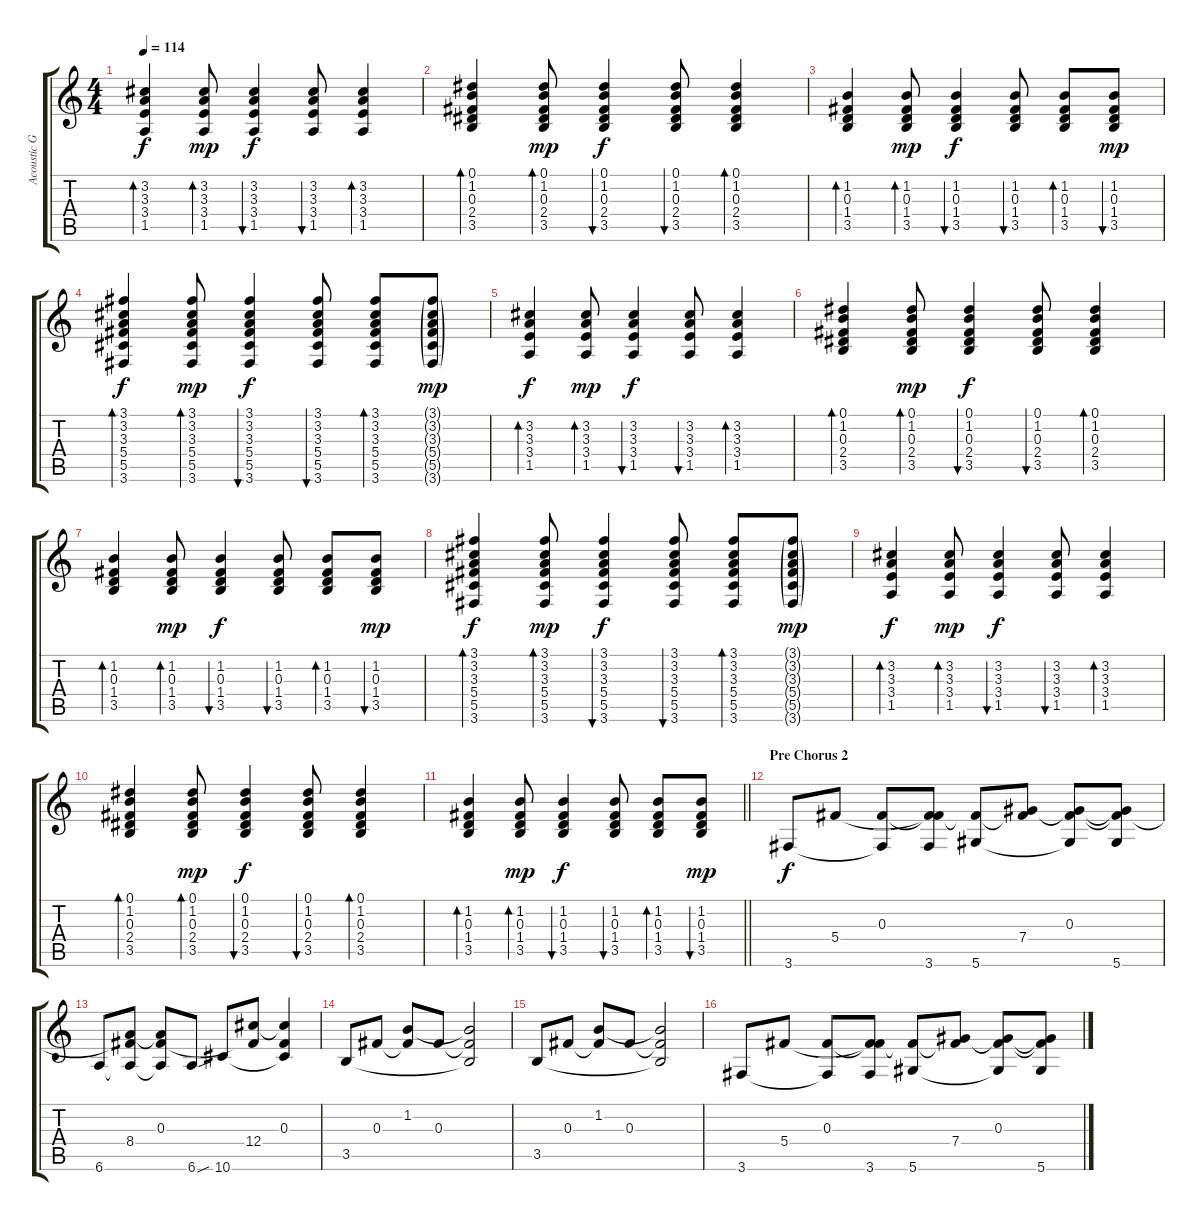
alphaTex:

\track ("Acoustic Guitar" "Acoustic G") {instrument acousticguitarsteel}
\staff {score tabs}
\tuning (Eb4 Bb3 Gb3 Db3 Ab2 Eb2) {hide}
\ts (4 4)
\tempo 114
\clef g2
\ks c
(3.2 3.3 3.4 1.5).4{bd 60 dy f} (3.2 3.3 3.4 1.5).8{bd 30 dy mp} (3.2 3.3 3.4 1.5).4{bu 30 dy f} (3.2 3.3 3.4 1.5).8{bu 60} (3.2 3.3 3.4 1.5).4{bd 30} |
(0.1 1.2 0.3 2.4 3.5).4{bd 60} (0.1 1.2 0.3 2.4 3.5).8{bd 30 dy mp} (0.1 1.2 0.3 2.4 3.5).4{bu 30 dy f} (0.1 1.2 0.3 2.4 3.5).8{bu 30} (0.1 1.2 0.3 2.4 3.5).4{bd 30} |
(1.2 0.3 1.4 3.5).4{bd 60} (1.2 0.3 1.4 3.5).8{bd 30 dy mp} (1.2 0.3 1.4 3.5).4{bu 30 dy f} (1.2 0.3 1.4 3.5).8{bu 30} (1.2 0.3 1.4 3.5).8{bd 30} (1.2 0.3 1.4 3.5).8{bu 30 dy mp} |
(3.1 3.2 3.3 5.4 5.5 3.6).4{bd 60 dy f} (3.1 3.2 3.3 5.4 5.5 3.6).8{bd 30 dy mp} (3.1 3.2 3.3 5.4 5.5 3.6).4{bu 30 dy f} (3.1 3.2 3.3 5.4 5.5 3.6).8{bu 60} (3.1 3.2 3.3 5.4 5.5 3.6).8{bd 30} (3.1{g} 3.2{g} 3.3{g} 5.4{g} 5.5{g} 3.6{g}).8{dy mp} |
(3.2 3.3 3.4 1.5).4{bd 60 dy f} (3.2 3.3 3.4 1.5).8{bd 30 dy mp} (3.2 3.3 3.4 1.5).4{bu 30 dy f} (3.2 3.3 3.4 1.5).8{bu 60} (3.2 3.3 3.4 1.5).4{bd 30} |
(0.1 1.2 0.3 2.4 3.5).4{bd 60} (0.1 1.2 0.3 2.4 3.5).8{bd 30 dy mp} (0.1 1.2 0.3 2.4 3.5).4{bu 30 dy f} (0.1 1.2 0.3 2.4 3.5).8{bu 30} (0.1 1.2 0.3 2.4 3.5).4{bd 30} |
(1.2 0.3 1.4 3.5).4{bd 60} (1.2 0.3 1.4 3.5).8{bd 30 dy mp} (1.2 0.3 1.4 3.5).4{bu 30 dy f} (1.2 0.3 1.4 3.5).8{bu 30} (1.2 0.3 1.4 3.5).8{bd 30} (1.2 0.3 1.4 3.5).8{bu 30 dy mp} |
(3.1 3.2 3.3 5.4 5.5 3.6).4{bd 60 dy f} (3.1 3.2 3.3 5.4 5.5 3.6).8{bd 30 dy mp} (3.1 3.2 3.3 5.4 5.5 3.6).4{bu 30 dy f} (3.1 3.2 3.3 5.4 5.5 3.6).8{bu 60} (3.1 3.2 3.3 5.4 5.5 3.6).8{bd 30} (3.1{g} 3.2{g} 3.3{g} 5.4{g} 5.5{g} 3.6{g}).8{dy mp} |
(3.2 3.3 3.4 1.5).4{bd 60 dy f} (3.2 3.3 3.4 1.5).8{bd 30 dy mp} (3.2 3.3 3.4 1.5).4{bu 30 dy f} (3.2 3.3 3.4 1.5).8{bu 60} (3.2 3.3 3.4 1.5).4{bd 30} |
(0.1 1.2 0.3 2.4 3.5).4{bd 60} (0.1 1.2 0.3 2.4 3.5).8{bd 30 dy mp} (0.1 1.2 0.3 2.4 3.5).4{bu 30 dy f} (0.1 1.2 0.3 2.4 3.5).8{bu 30} (0.1 1.2 0.3 2.4 3.5).4{bd 30} |
\barLineRight lightlight
(1.2 0.3 1.4 3.5).4{bd 60} (1.2 0.3 1.4 3.5).8{bd 30 dy mp} (1.2 0.3 1.4 3.5).4{bu 30 dy f} (1.2 0.3 1.4 3.5).8{bu 30} (1.2 0.3 1.4 3.5).8{bd 30} (1.2 0.3 1.4 3.5).8{bu 30 dy mp} |
\section ("" "Pre Chorus 2")
3.6.8{dy f} 5.4.8 (0.3 3.6{t}).8 (0.3{t} 5.4{t} 3.6).8 (0.3{t} 5.6).8 (0.3{t} 7.4).8 (0.3 7.4{t} 5.6{t}).8 (0.3{t} 7.4{t} 5.6).8 |
6.6.8 (0.3{t} 8.4 6.6{t}).8 (0.3 8.4{t} 6.6{t}).8 6.6{sou}.8 10.6.8 (0.3{t} 12.4).8 (0.3 12.4{t} 10.6{t}).4 |
3.5.8 0.3.8 (1.2 0.3{t}).8 0.3.8 (1.2{t} 0.3{t} 3.5{t}).2 |
3.5.8 0.3.8 (1.2 0.3{t}).8 0.3.8 (1.2{t} 0.3{t} 3.5{t}).2 |
3.6.8 5.4.8 (0.3 3.6{t}).8 (0.3{t} 5.4{t} 3.6).8 (0.3{t} 5.6).8 (0.3{t} 7.4).8 (0.3 7.4{t} 5.6{t}).8 (0.3{t} 7.4{t} 5.6).8
